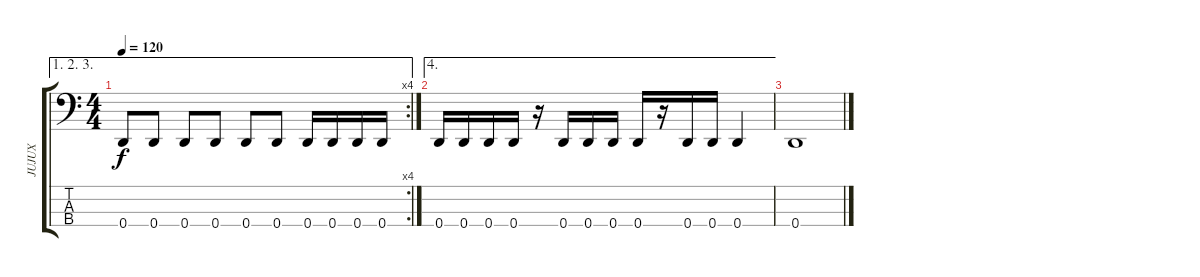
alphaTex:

\track ("JUJUX" "JUJUX") {instrument electricbassfinger}
\staff {score tabs}
\tuning (G2 D2 A1 D1) {hide}
\ae (1 2 3)
\rc 4
\ts (4 4)
\tempo 120
\clef f4
\ks c
0.4.8{dy f} 0.4.8 0.4.8 0.4.8 0.4.8 0.4.8 0.4.16 0.4.16 0.4.16 0.4.16 |
\ae 4
0.4.16 0.4.16 0.4.16 0.4.16 r.16 0.4.16 0.4.16 0.4.16 0.4.16 r.16 0.4.16 0.4.16 0.4.4 |
0.4.1
